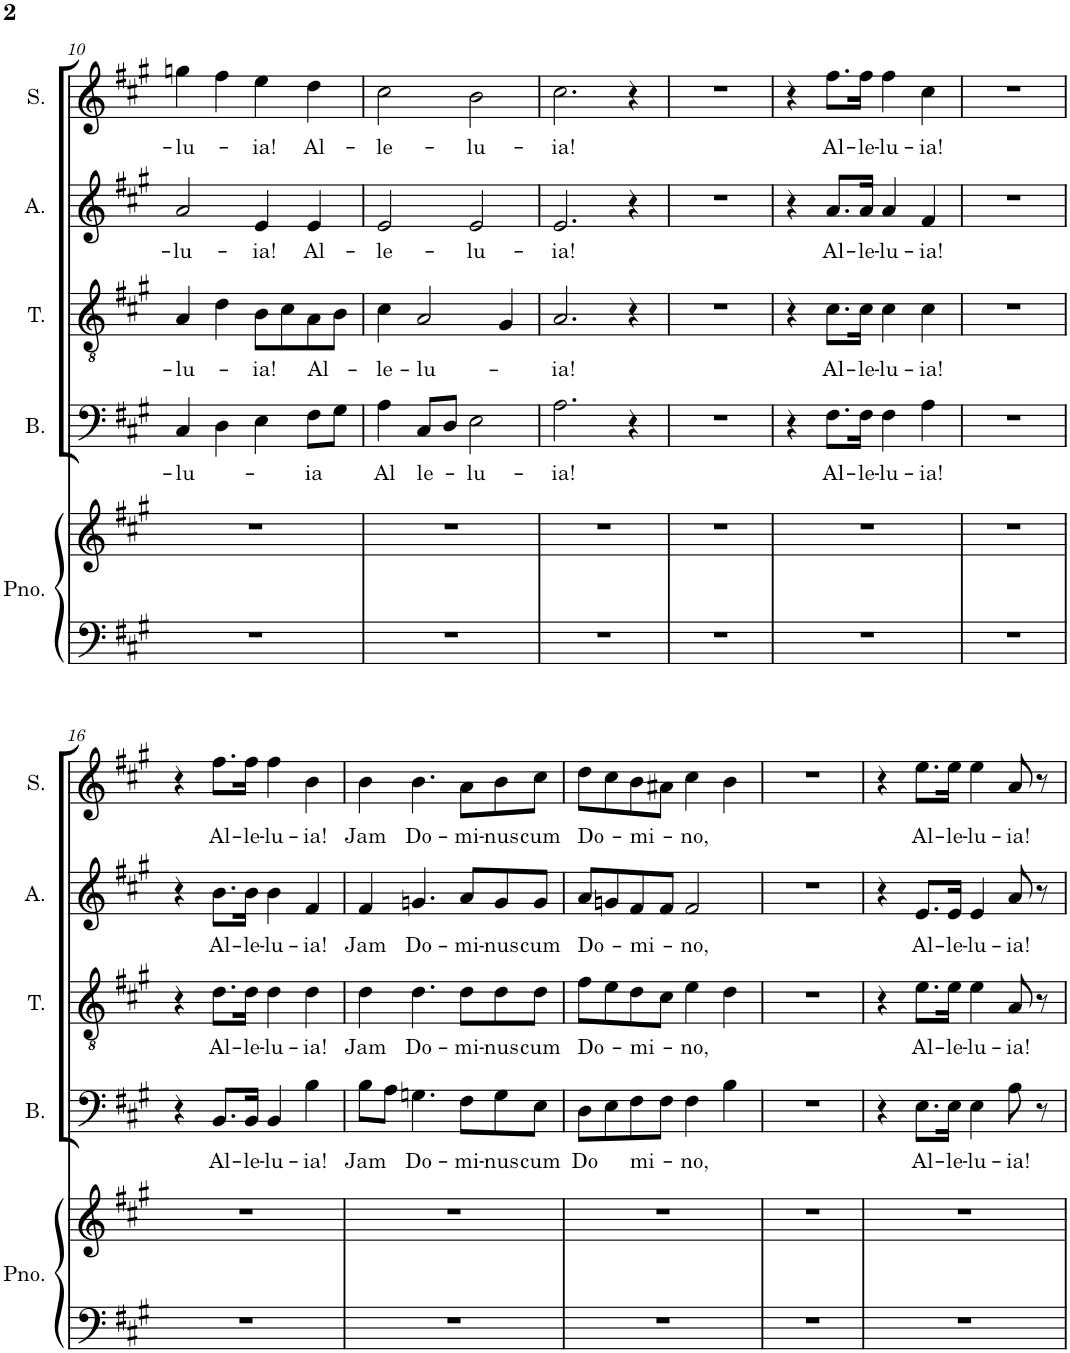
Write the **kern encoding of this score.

**kern	**kern	**kern	**text	**kern	**text	**kern	**text	**kern	**text
*part5	*part5	*part4	*part4	*part3	*part3	*part2	*part2	*part1	*part1
*staff6	*staff5	*staff4	*staff4	*staff3	*staff3	*staff2	*staff2	*staff1	*staff1
*I"Piano	*	*I"Bass	*	*I"Tenor	*	*I"Alto	*	*I"Soprano	*
*I'Pno.	*	*I'B.	*	*I'T.	*	*I'A.	*	*I'S.	*
!!LO:PB:g=z
*clefF4	*clefG2	*clefF4	*	*clefGv2	*	*clefG2	*	*clefG2	*
*k[f#c#g#]	*k[f#c#g#]	*k[f#c#g#]	*	*k[f#c#g#]	*	*k[f#c#g#]	*	*k[f#c#g#]	*
*M4/4	*M4/4	*M4/4	*	*M4/4	*	*M4/4	*	*M4/4	*
=10	=10	=10	=10	=10	=10	=10	=10	=10	=10
!	!	!	!LO:LY:b	!	!LO:LY:b	!	!LO:LY:b	!	!LO:LY:b
1r	1r	4C#/	-lu-	4A/	-lu-	2a/	-lu-	4ggn\	-lu-
.	.	4D\	.	4d\	.	.	.	4ff#\	.
!	!	!	!	!	!LO:LY:b	!	!LO:LY:b	!	!LO:LY:b
.	.	4E\	.	8B\L	-ia!	4e/	-ia!	4ee\	-ia!
.	.	.	.	8c#\	.	.	.	.	.
!	!	!	!LO:LY:b	!	!LO:LY:b	!	!LO:LY:b	!	!LO:LY:b
.	.	8F#\L	-ia	8A\	Al-	4e/	Al-	4dd\	Al-
.	.	8G#\J	.	8B\J	.	.	.	.	.
=11	=11	=11	=11	=11	=11	=11	=11	=11	=11
!	!	!	!LO:LY:b	!	!LO:LY:b	!	!LO:LY:b	!	!LO:LY:b
1r	1r	4A\	Al	4c#\	-le-	2e/	-le-	2cc#\	-le-
!	!	!	!LO:LY:b	!	!LO:LY:b	!	!	!	!
.	.	8C#/L	le-	2A/	-lu-	.	.	.	.
.	.	8D/J	.	.	.	.	.	.	.
!	!	!	!LO:LY:b	!	!	!	!LO:LY:b	!	!LO:LY:b
.	.	2E\	-lu-	.	.	2e/	-lu-	2b\	-lu-
.	.	.	.	4G#/	.	.	.	.	.
=12	=12	=12	=12	=12	=12	=12	=12	=12	=12
!	!	!	!LO:LY:b	!	!LO:LY:b	!	!LO:LY:b	!	!LO:LY:b
1r	1r	2.A\	-ia!	2.A/	-ia!	2.e/	-ia!	2.cc#\	-ia!
.	.	4r	.	4r	.	4r	.	4r	.
=13	=13	=13	=13	=13	=13	=13	=13	=13	=13
1r	1r	1r	.	1r	.	1r	.	1r	.
=14	=14	=14	=14	=14	=14	=14	=14	=14	=14
1r	1r	4r	.	4r	.	4r	.	4r	.
!	!	!	!LO:LY:b	!	!LO:LY:b	!	!LO:LY:b	!	!LO:LY:b
.	.	8.F#\L	Al-	8.c#\L	Al-	8.a/L	Al-	8.ff#\L	Al-
!	!	!	!LO:LY:b	!	!LO:LY:b	!	!LO:LY:b	!	!LO:LY:b
.	.	16F#\Jk	-le-	16c#\Jk	-le-	16a/Jk	-le-	16ff#\Jk	-le-
!	!	!	!LO:LY:b	!	!LO:LY:b	!	!LO:LY:b	!	!LO:LY:b
.	.	4F#\	-lu-	4c#\	-lu-	4a/	-lu-	4ff#\	-lu-
!	!	!	!LO:LY:b	!	!LO:LY:b	!	!LO:LY:b	!	!LO:LY:b
.	.	4A\	-ia!	4c#\	-ia!	4f#/	-ia!	4cc#\	-ia!
=15	=15	=15	=15	=15	=15	=15	=15	=15	=15
1r	1r	1r	.	1r	.	1r	.	1r	.
!!LO:LB:g=z
=16	=16	=16	=16	=16	=16	=16	=16	=16	=16
1r	1r	4r	.	4r	.	4r	.	4r	.
!	!	!	!LO:LY:b	!	!LO:LY:b	!	!LO:LY:b	!	!LO:LY:b
.	.	8.BB/L	Al-	8.d\L	Al-	8.b\L	Al-	8.ff#\L	Al-
!	!	!	!LO:LY:b	!	!LO:LY:b	!	!LO:LY:b	!	!LO:LY:b
.	.	16BB/Jk	-le-	16d\Jk	-le-	16b\Jk	-le-	16ff#\Jk	-le-
!	!	!	!LO:LY:b	!	!LO:LY:b	!	!LO:LY:b	!	!LO:LY:b
.	.	4BB/	-lu-	4d\	-lu-	4b\	-lu-	4ff#\	-lu-
!	!	!	!LO:LY:b	!	!LO:LY:b	!	!LO:LY:b	!	!LO:LY:b
.	.	4B\	-ia!	4d\	-ia!	4f#/	-ia!	4b\	-ia!
=17	=17	=17	=17	=17	=17	=17	=17	=17	=17
!	!	!	!LO:LY:b	!	!LO:LY:b	!	!LO:LY:b	!	!LO:LY:b
1r	1r	8B\L	Jam	4d\	Jam	4f#/	Jam	4b\	Jam
.	.	8A\J	.	.	.	.	.	.	.
!	!	!	!LO:LY:b	!	!LO:LY:b	!	!LO:LY:b	!	!LO:LY:b
.	.	4.Gn\	Do-	4.d\	Do-	4.gn/	Do-	4.b\	Do-
!	!	!	!LO:LY:b	!	!LO:LY:b	!	!LO:LY:b	!	!LO:LY:b
.	.	8F#\L	-mi-	8d\L	-mi-	8a/L	-mi-	8a\L	-mi-
!	!	!	!LO:LY:b	!	!LO:LY:b	!	!LO:LY:b	!	!LO:LY:b
.	.	8G\	-nus	8d\	-nus	8g/	-nus	8b\	-nus
!	!	!	!LO:LY:b	!	!LO:LY:b	!	!LO:LY:b	!	!LO:LY:b
.	.	8E\J	cum	8d\J	cum	8g/J	cum	8cc#\J	cum
=18	=18	=18	=18	=18	=18	=18	=18	=18	=18
!	!	!	!LO:LY:b	!	!LO:LY:b	!	!LO:LY:b	!	!LO:LY:b
1r	1r	8D\L	Do	8f#\L	Do-	8a/L	Do-	8dd\L	Do-
.	.	8E\	.	8e\	.	8gn/	.	8cc#\	.
!	!	!	!LO:LY:b	!	!LO:LY:b	!	!LO:LY:b	!	!LO:LY:b
.	.	8F#\	mi-	8d\	-mi-	8f#/	-mi-	8b\	-mi-
.	.	8F#\J	.	8c#\J	.	8f#/J	.	8a#X\J	.
!	!	!	!LO:LY:b	!	!LO:LY:b	!	!LO:LY:b	!	!LO:LY:b
.	.	4F#\	-no,	4e\	-no,	2f#/	-no,	4cc#\	-no,
.	.	4B\	.	4d\	.	.	.	4b\	.
=19	=19	=19	=19	=19	=19	=19	=19	=19	=19
1r	1r	1r	.	1r	.	1r	.	1r	.
=20	=20	=20	=20	=20	=20	=20	=20	=20	=20
1r	1r	4r	.	4r	.	4r	.	4r	.
!	!	!	!LO:LY:b	!	!LO:LY:b	!	!LO:LY:b	!	!LO:LY:b
.	.	8.E\L	Al-	8.e\L	Al-	8.e/L	Al-	8.ee\L	Al-
!	!	!	!LO:LY:b	!	!LO:LY:b	!	!LO:LY:b	!	!LO:LY:b
.	.	16E\Jk	-le-	16e\Jk	-le-	16e/Jk	-le-	16ee\Jk	-le-
!	!	!	!LO:LY:b	!	!LO:LY:b	!	!LO:LY:b	!	!LO:LY:b
.	.	4E\	-lu-	4e\	-lu-	4e/	-lu-	4ee\	-lu-
!	!	!	!LO:LY:b	!	!LO:LY:b	!	!LO:LY:b	!	!LO:LY:b
.	.	8A\	-ia!	8A/	-ia!	8a/	-ia!	8a/	-ia!
.	.	8r	.	8r	.	8r	.	8r	.
=	=	=	=	=	=	=	=	=	=
*-	*-	*-	*-	*-	*-	*-	*-	*-	*-
